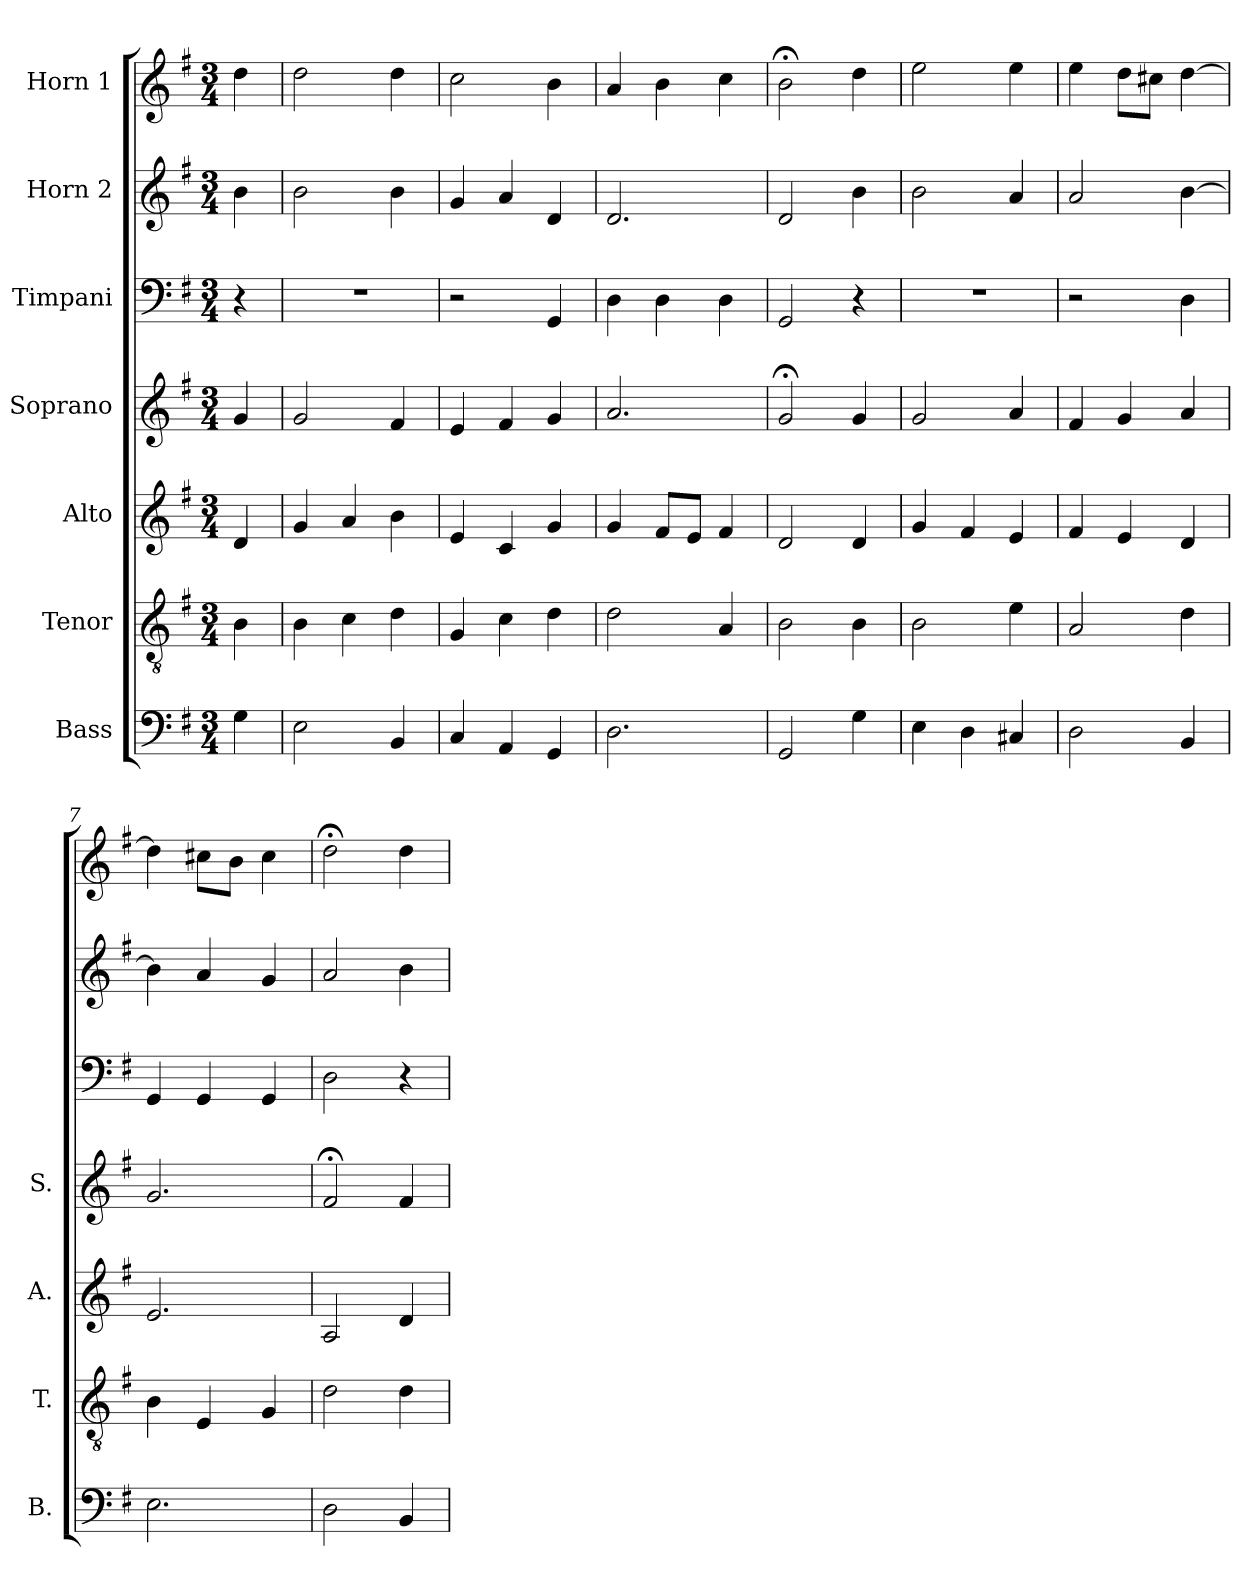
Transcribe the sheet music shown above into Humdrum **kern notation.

**kern	**kern	**kern	**kern	**kern	**kern	**kern
*part7	*part6	*part5	*part4	*part3	*part2	*part1
*staff7	*staff6	*staff5	*staff4	*staff3	*staff2	*staff1
*I"Bass	*I"Tenor	*I"Alto	*I"Soprano	*I"Timpani	*I"Horn 2	*I"Horn 1
*I'B.	*I'T.	*I'A.	*I'S.	*	*	*
*clefF4	*clefGv2	*clefG2	*clefG2	*clefF4	*clefG2	*clefG2
*k[f#]	*k[f#]	*k[f#]	*k[f#]	*k[f#]	*k[f#]	*k[f#]
*G:	*G:	*G:	*G:	*G:	*G:	*G:
*M3/4	*M3/4	*M3/4	*M3/4	*M3/4	*M3/4	*M3/4
*MM128	*MM128	*MM128	*MM128	*MM128	*MM128	*MM128
=	=	=	=	=	=	=
4G\	4B\	4d/	4g/	4r	4b\	4dd\
=1	=1	=1	=1	=1	=1	=1
2E\	4B\	4g/	2g/	2.r	2b\	2dd\
.	4c\	4a/	.	.	.	.
4BB/	4d\	4b\	4f#/	.	4b\	4dd\
=2	=2	=2	=2	=2	=2	=2
4C/	4G/	4e/	4e/	2r	4g/	2cc\
4AA/	4c\	4c/	4f#/	.	4a/	.
4GG/	4d\	4g/	4g/	4GG/	4d/	4b\
=3	=3	=3	=3	=3	=3	=3
2.D\	2d\	4g/	2.a/	4D\	2.d/	4a/
.	.	8f#/L	.	4D\	.	4b\
.	.	8e/J	.	.	.	.
.	4A/	4f#/	.	4D\	.	4cc\
=4	=4	=4	=4	=4	=4	=4
2GG/	2B\	2d/	2g;</	2GG/	2d/	2b;<\
4G\	4B\	4d/	4g/	4r	4b\	4dd\
=5	=5	=5	=5	=5	=5	=5
4E\	2B\	4g/	2g/	2.r	2b\	2ee\
4D\	.	4f#/	.	.	.	.
4C#X/	4e\	4e/	4a/	.	4a/	4ee\
=6	=6	=6	=6	=6	=6	=6
2D\	2A/	4f#/	4f#/	2r	2a/	4ee\
.	.	4e/	4g/	.	.	8dd\L
.	.	.	.	.	.	8cc#X\J
4BB/	4d\	4d/	4a/	4D\	[4b\	[4dd\
=7	=7	=7	=7	=7	=7	=7
2.E\	4B\	2.e/	2.g/	4GG/	4b\]	4dd\]
.	4E/	.	.	4GG/	4a/	8cc#X\L
.	.	.	.	.	.	8b\J
.	4G/	.	.	4GG/	4g/	4cc#\
=8	=8	=8	=8	=8	=8	=8
2D\	2d\	2A/	2f#;</	2D\	2a/	2dd;<\
4BB/	4d\	4d/	4f#/	4r	4b\	4dd\
=	=	=	=	=	=	=
*-	*-	*-	*-	*-	*-	*-
